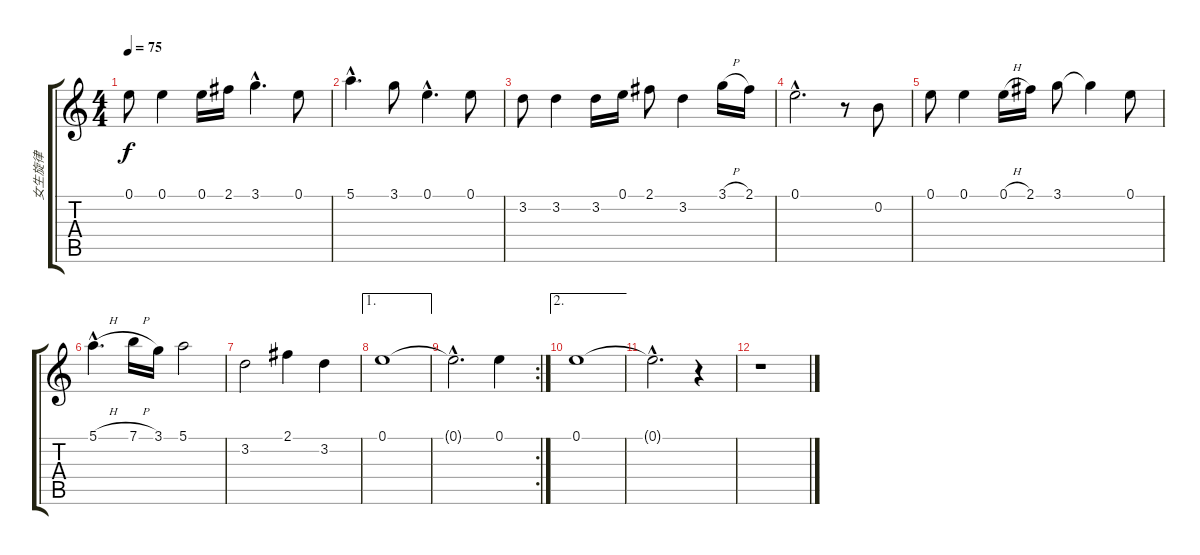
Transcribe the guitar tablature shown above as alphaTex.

\track ("女生旋律" "女生旋律") {instrument acousticguitarnylon}
\staff {score tabs}
\tuning (E4 B3 G3 D3 A2 E2) {hide}
\ts (4 4)
\tempo 75
\clef g2
\ks c
0.1.8{dy f} 0.1.4 0.1.16 2.1.16 3.1{hac}.4{d} 0.1.8 |
5.1{hac}.4{d} 3.1.8 0.1{hac}.4{d} 0.1.8 |
3.2.8 3.2.4 3.2.16 0.1.16 2.1.8 3.2.4 3.1{h}.16 2.1.16 |
0.1{hac}.2{d} r.8 0.2.8 |
0.1.8 0.1.4 0.1{h}.16 2.1.16 3.1.8 3.1{t}.4 0.1.8 |
5.1{h hac}.4{d} 7.1{h}.16 3.1.16 5.1.2 |
3.2.2 2.1.4 3.2.4 |
\ae 1
0.1.1 |
\rc 2
0.1{hac t}.2{d} 0.1.4 |
\ae 2
0.1.1 |
0.1{hac t}.2{d} r.4 |
r.1
